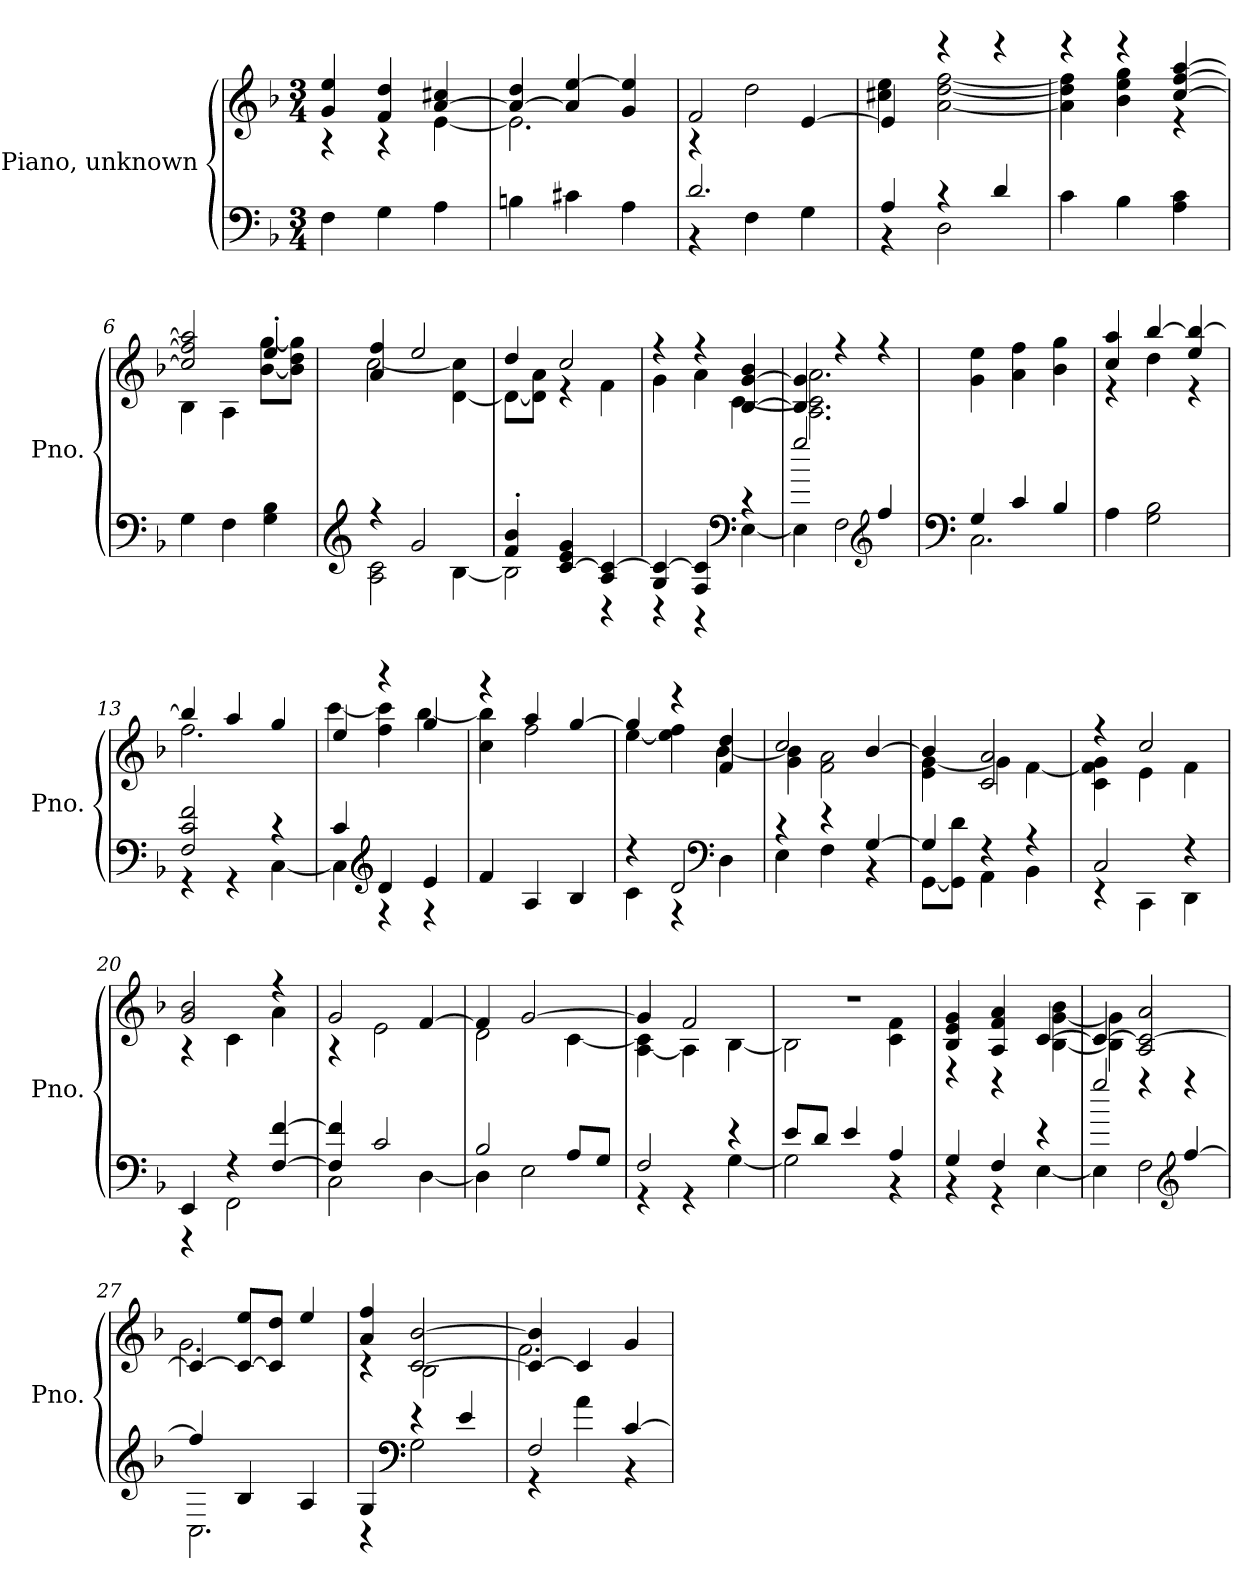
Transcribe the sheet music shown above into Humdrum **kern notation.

**kern	**kern
*part1	*part1
*staff2	*staff1
*I"Piano, unknown	*
*I'Pno.	*
*clefF4	*clefG2
*k[b-]	*k[b-]
*M3/4	*M3/4
*MM144	*MM144
=1	=1
*	*^
4F\	4g/ 4ee/	4r
4G\	4f/ 4dd/	4r
4A\	[4a/ 4cc#X/	[4e\
=2	=2	=2
4Bn\	4a/_ 4dd/	2.e\]
4c#X\	4a/] [4ee/	.
4A\	4g/ 4ee/]	.
=3	=3	=3
*^	*	*
2.d/	4r	2f/	4r
.	4F\	.	2dd\
.	4G\	[4e/	.
=4	=4	=4	=4
4A/	4r	4e/]	4cc#X\ 4ee\
4r	2D\	4r	[2a\ [2dd\ [2ff\
4d/	.	4r	.
*v	*v	*	*
=5	=5	=5
4c\	4r	4a\] 4dd\] 4ff\]
4B-\	4r	4b-\ 4ee\ 4gg\
4A\ 4c\	[4cc/ [4ff/ [4aa/	4r
=6	=6	=6
4G\	2cc/] 2ff/] 2aa/]	4B-\
4F\	.	4A\
4G\ 4B-\	4ee'/	[8b-\ [8gg\L
.	.	8b-\] 8dd\ 8gg\]J
=7	=7	=7
*clefG2	*	*
*^	*	*
4r	2A\ 2c\	4a/ 4ff/	[2cc\
2g/	.	2ee/	.
.	[4B-\	.	[4d\ 4cc\]
=8	=8	=8	=8
4f/' 4b-/'	2B-\]	4dd/	8d\L_
.	.	.	8d\] 8a\J
[4c/ 4e/ 4g/	.	2cc/	4r
4A/ 4c/_	4r	.	4f\
!!LO:LB:g=z	!!
=9	=9	=9	=9
4G/ 4c/_	4r	4r	4g\
4F/ 4c/]	4r	4r	4a\
*clefF4	*	*	*
4r	[4E\	[4B-/ [4g/ 4b-/	[4c\
=10	=10	=10	=10
2gg/	4E\]	4B-/] 4g/]	2.A\ 2.c\] 2.a\
.	2F\	4r	.
*clefG2	*	*	*
4ff/	.	4r	.
*	*	*v	*v
=11	=11	=11
*clefF4	*	*
4G/	2.C\	4g\ 4ee\
4c/	.	4a\ 4ff\
4B-/	.	4b-\ 4gg\
*v	*v	*
=12	=12
*	*^
4A\	4cc/ 4aa/	4r
2G\ 2B-\	[4bb-/	4dd\
.	4ee/ 4bb-/_	4r
=13	=13	=13
*^	*	*
2F/ 2c/ 2f/	4r	4bb-/]	2.ff\
.	4r	4aa/	.
4r	[4C\	4gg/	.
=14	=14	=14	=14
4c/	4C\]	4ee/	[4ccc\
*clefG2	*	*	*
4d/	4r	4r	4ff\ 4ccc\]
4e/	4r	4gg/	[4bb-\
*v	*v	*	*
=15	=15	=15
4f/	4r	4cc\ 4bb-\]
4A/	4aa/	2ff\
4B-/	[4gg/	.
!!LO:LB:g=z	!!
=16	=16	=16
*^	*	*
4r	4c\	4gg/]	[4ee\
2d/	4r	4r	4ee\] 4ff\
*clefF4	*	*	*
.	4D\	4f/ 4dd/	[4b-\
=17	=17	=17	=17
4r	4E\	2cc/	4g\ 4b-\]
4r	4F\	.	2f\ 2a\
[4G/	4r	[4b-/	.
=18	=18	=18	=18
4G/]	[8GG\L	4b-/]	4e\ [4g\
.	8GG\] 8d\J	.	.
4r	4AA\	2c/ 2a/	4g\]
4r	4BB-\	.	[4f\
=19	=19	=19	=19
2C/	4r	4r	4c\ 4f\] 4g\
.	4CC\	2cc/	4e\
4r	4DD\	.	4f\
=20	=20	=20	=20
4EE/	4r	2g/ 2b-/	4r
4r	2FF\	.	4c\
[4F/ [4f/	.	4r	4a\
=21	=21	=21	=21
4F/] 4f/]	2C\	2g/	4r
2c/	.	.	2e\
.	[4D\	[4f/	.
=22	=22	=22	=22
2B-/	4D\]	4f/]	2d\
.	2E\	[2g/	.
8A/L	.	.	[4c\
8G/J	.	.	.
=23	=23	=23	=23
2F/	4r	4g/]	[4A\ 4c\]
.	4r	2f/	4A\]
4r	[4G\	.	[4B-\
!!LO:LB:g=z	!!
=24	=24	=24	=24
8e/L	2G\]	2.r	2B-\]
8d/J	.	.	.
4e/	.	.	.
4A/	4r	.	4c\ 4f\
=25	=25	=25	=25
4G/	4r	4B-/ 4e/ 4g/	4r
4F/	4r	4A/ 4f/ 4a/	4r
4r	[4E\	[4c/	[4B-\ [4g\ 4b-\
=26	=26	=26	=26
2gg/	4E\]	4c/_	4B-\] 4g\]
.	2F\	2A/ 2c/_ 2a/	4r
*clefG2	*	*	*
[4ff/	.	.	4r
=27	=27	=27	=27
4ff/]	2.C\	4c/_	2.g\
4B-/	.	8c/_ 8ee/L	.
.	.	8c/] 8dd/J	.
4A/	.	4ee/	.
=28	=28	=28	=28
4G/	4r	4a/ 4ff/	4r
*clefF4	*	*	*
4r	2G\	[2c/ [2b-/	2B-\
4e/	.	.	.
=29	=29	=29	=29
2F/	4r	4c/_ 4b-/]	2.f\
.	4a\	4c/]	.
[4c/	4r	4g/	.
*v	*v	*	*
*	*v	*v
=	=
*-	*-
